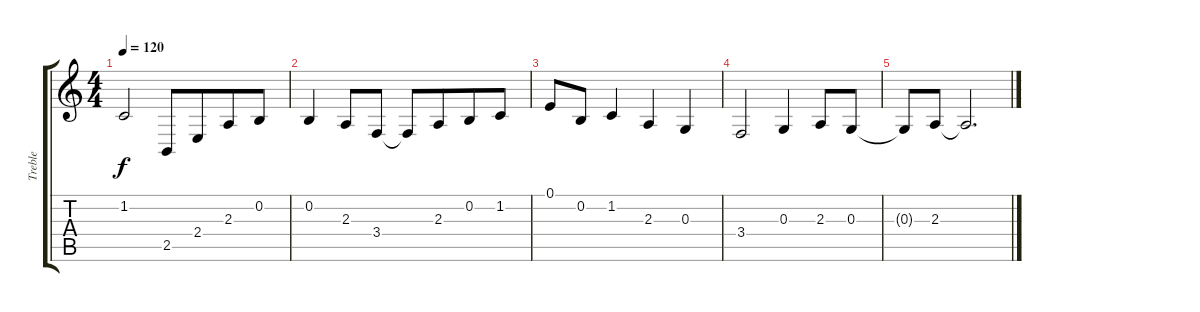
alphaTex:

\track ("Treble" "Treble") {instrument acousticgrandpiano}
\staff {score tabs}
\tuning (E4 B3 G3 D3 A2 E2) {hide}
\ts (4 4)
\tempo 120
\clef g2
\ks c
1.2.2{dy f} 2.5.8 2.4.8{beam merge} 2.3.8 0.2.8 |
0.2.4 2.3.8 3.4.8 3.4{t}.8 2.3.8{beam merge} 0.2.8 1.2.8 |
0.1.8 0.2.8 1.2.4 2.3.4 0.3.4 |
3.4.2 0.3.4 2.3.8 0.3.8 |
0.3{t}.8 2.3.8 2.3{t}.2{d}
